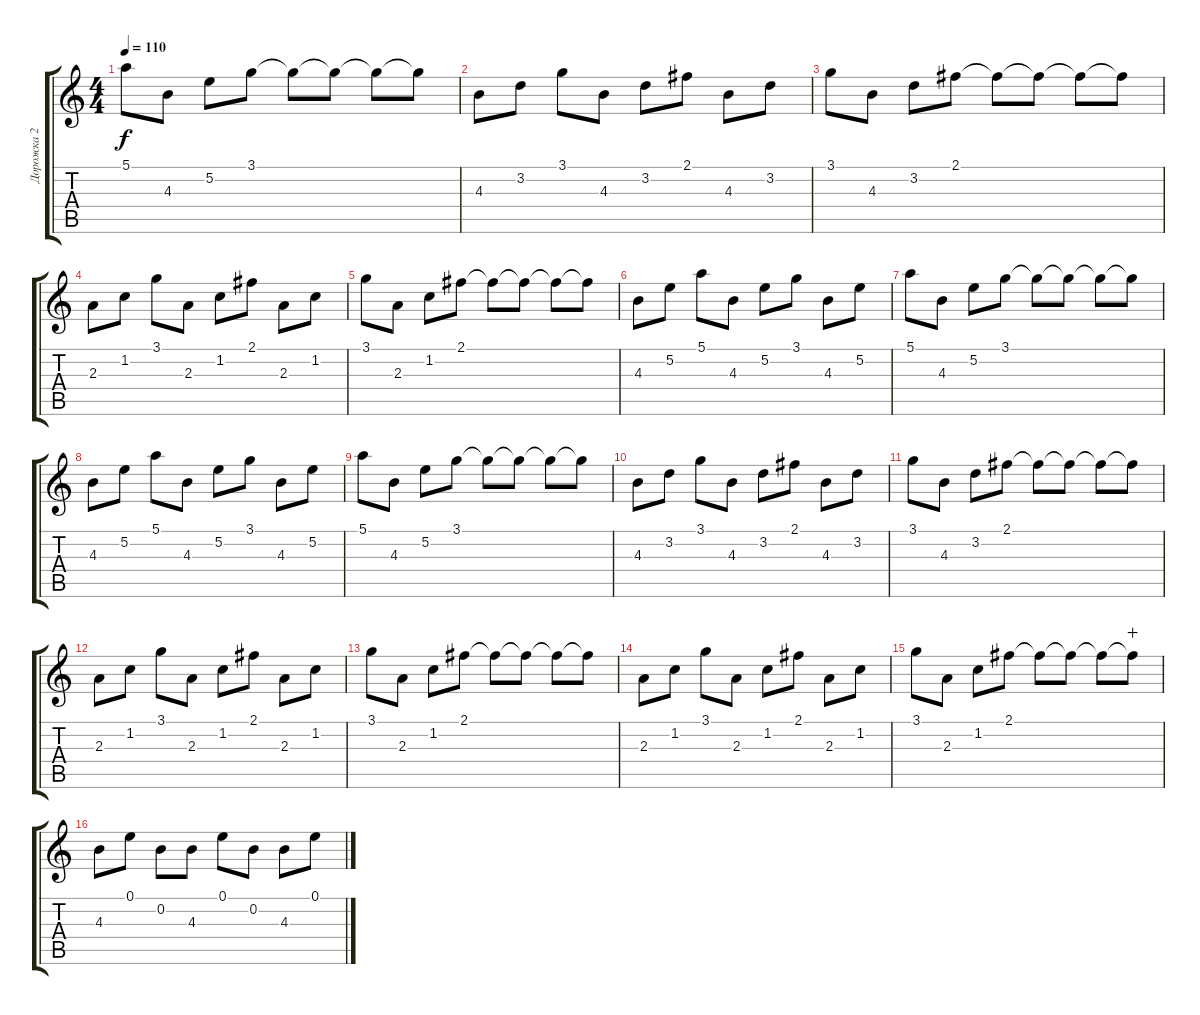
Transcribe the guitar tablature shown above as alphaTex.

\track ("Дорожка 2" "Дорожка 2") {instrument acousticguitarsteel}
\staff {score tabs}
\tuning (E4 B3 G3 D3 A2 E2) {hide}
\ts (4 4)
\tempo 110
\clef g2
\ks c
5.1.8{dy f} 4.3.8 5.2.8 3.1.8 3.1{t}.8 3.1{t}.8 3.1{t}.8 3.1{t}.8 |
4.3.8 3.2.8 3.1.8 4.3.8 3.2.8 2.1.8 4.3.8 3.2.8 |
3.1.8 4.3.8 3.2.8 2.1.8 2.1{t}.8 2.1{t}.8 2.1{t}.8 2.1{t}.8 |
2.3.8 1.2.8 3.1.8 2.3.8 1.2.8 2.1.8 2.3.8 1.2.8 |
3.1.8 2.3.8 1.2.8 2.1.8 2.1{t}.8 2.1{t}.8 2.1{t}.8 2.1{t}.8 |
4.3.8 5.2.8 5.1.8 4.3.8 5.2.8 3.1.8 4.3.8 5.2.8 |
5.1.8 4.3.8 5.2.8 3.1.8 3.1{t}.8 3.1{t}.8 3.1{t}.8 3.1{t}.8 |
4.3.8 5.2.8 5.1.8 4.3.8 5.2.8 3.1.8 4.3.8 5.2.8 |
5.1.8 4.3.8 5.2.8 3.1.8 3.1{t}.8 3.1{t}.8 3.1{t}.8 3.1{t}.8 |
4.3.8 3.2.8 3.1.8 4.3.8 3.2.8 2.1.8 4.3.8 3.2.8 |
3.1.8 4.3.8 3.2.8 2.1.8 2.1{t}.8 2.1{t}.8 2.1{t}.8 2.1{t}.8 |
2.3.8 1.2.8 3.1.8 2.3.8 1.2.8 2.1.8 2.3.8 1.2.8 |
3.1.8 2.3.8 1.2.8 2.1.8 2.1{t}.8 2.1{t}.8 2.1{t}.8 2.1{t}.8 |
2.3.8 1.2.8 3.1.8 2.3.8 1.2.8 2.1.8 2.3.8 1.2.8 |
3.1.8 2.3.8 1.2.8 2.1.8 2.1{t}.8 2.1{t}.8 2.1{t}.8 2.1{t}.8{wahc} |
4.3.8{balance 2 instrument acousticguitarsteel} 0.1.8 0.2.8 4.3.8 0.1.8 0.2.8 4.3.8 0.1.8
